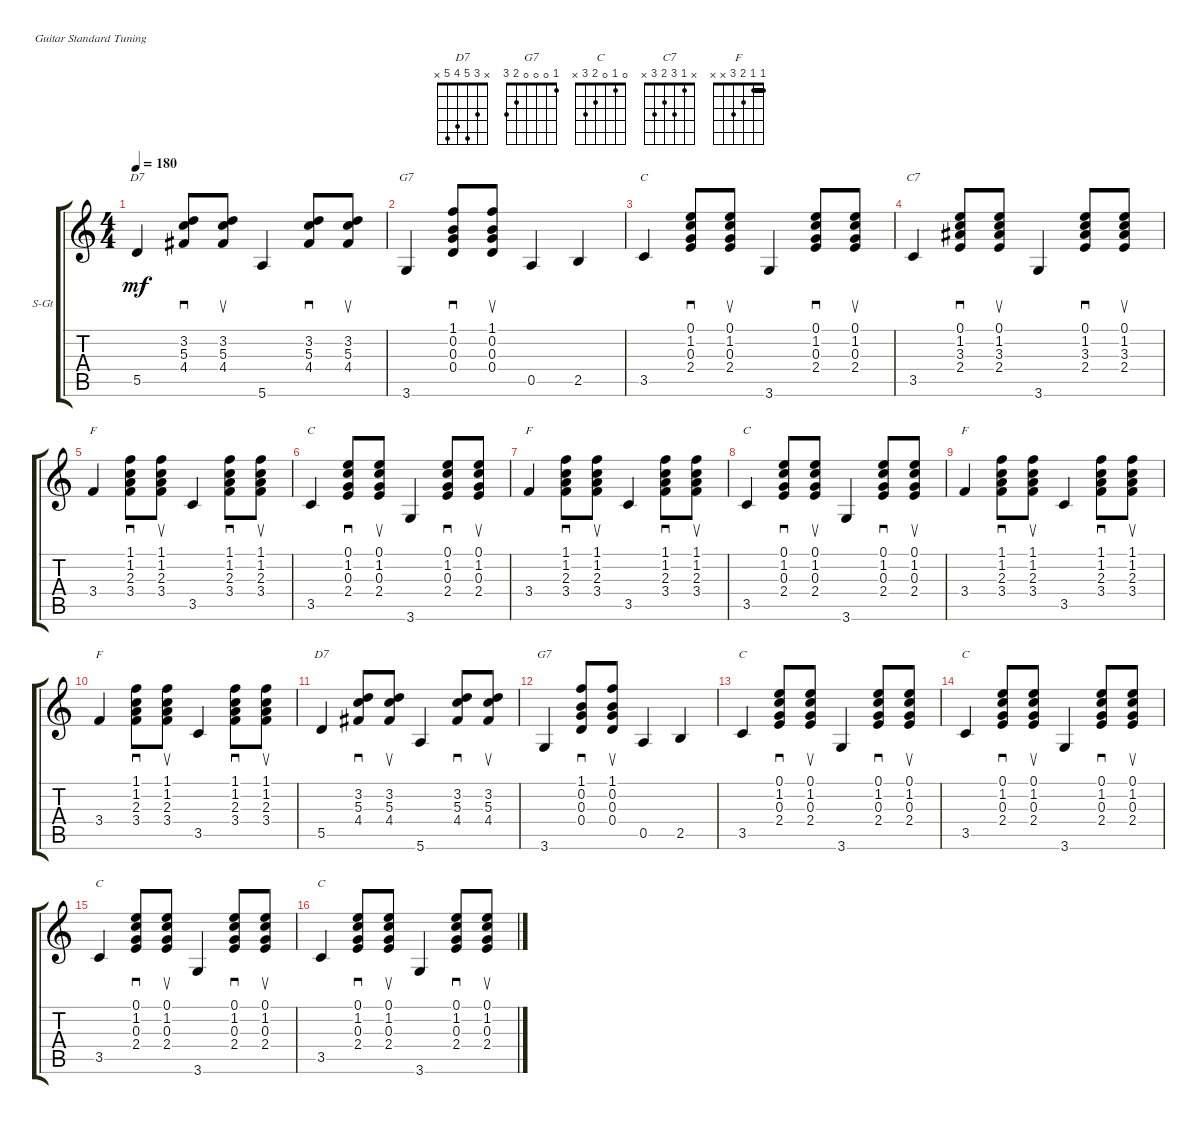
\defaultSystemsLayout 4
\bracketExtendMode groupsimilarinstruments
\firstSystemTrackNameOrientation horizontal
\otherSystemsTrackNameOrientation horizontal
\track ("Steel Guitar" "S-Gt") {solo instrument acousticguitarsteel}
\staff {score tabs}
\tuning (E4 B3 G3 D3 A2 E2)
\chord ("D7" x 3 5 4 5 x)
\chord ("G7" 1 0 0 0 2 3)
\chord ("C" 0 1 0 2 3 x)
\chord ("C7" x 1 3 2 3 x)
\chord ("F" 1 1 2 3 x x) {barre 1}
\ts (4 4)
\tempo 180
\clef g2
\ks c
5.5.4{ch "D7" dy mf} (4.4 5.3 3.2).8{sd} (3.2 5.3 4.4).8{su} 5.6.4 (4.4 5.3 3.2).8{sd} (4.4 5.3 3.2).8{su} |
3.6.4{ch "G7"} (1.1 0.2 0.3 0.4).8{sd} (0.4 0.3 0.2 1.1).8{su} 0.5.4 2.5.4 |
3.5.4{ch "C"} (0.1 1.2 0.3 2.4).8{sd} (2.4 0.3 1.2 0.1).8{su} 3.6.4 (2.4 0.3 1.2 0.1).8{sd} (2.4 0.3 1.2 0.1).8{su} |
3.5.4{ch "C7"} (0.1 1.2 3.3 2.4).8{sd} (2.4 3.3 1.2 0.1).8{su} 3.6.4 (2.4 3.3 1.2 0.1).8{sd} (2.4 3.3 1.2 0.1).8{su} |
3.4.4{ch "F"} (3.4 2.3 1.2 1.1).8{sd} (3.4 2.3 1.2 1.1).8{su} 3.5.4 (3.4 2.3 1.2 1.1).8{sd} (3.4 2.3 1.2 1.1).8{su} |
3.5.4{ch "C"} (0.1 1.2 0.3 2.4).8{sd} (2.4 0.3 1.2 0.1).8{su} 3.6.4 (2.4 0.3 1.2 0.1).8{sd} (2.4 0.3 1.2 0.1).8{su} |
3.4.4{ch "F"} (3.4 2.3 1.2 1.1).8{sd} (3.4 2.3 1.2 1.1).8{su} 3.5.4 (3.4 2.3 1.2 1.1).8{sd} (3.4 2.3 1.2 1.1).8{su} |
3.5.4{ch "C"} (0.1 1.2 0.3 2.4).8{sd} (2.4 0.3 1.2 0.1).8{su} 3.6.4 (2.4 0.3 1.2 0.1).8{sd} (2.4 0.3 1.2 0.1).8{su} |
3.4.4{ch "F"} (3.4 2.3 1.2 1.1).8{sd} (3.4 2.3 1.2 1.1).8{su} 3.5.4 (3.4 2.3 1.2 1.1).8{sd} (3.4 2.3 1.2 1.1).8{su} |
3.4.4{ch "F"} (3.4 2.3 1.2 1.1).8{sd} (3.4 2.3 1.2 1.1).8{su} 3.5.4 (3.4 2.3 1.2 1.1).8{sd} (3.4 2.3 1.2 1.1).8{su} |
5.5.4{ch "D7"} (4.4 5.3 3.2).8{sd} (3.2 5.3 4.4).8{su} 5.6.4 (4.4 5.3 3.2).8{sd} (4.4 5.3 3.2).8{su} |
3.6.4{ch "G7"} (1.1 0.2 0.3 0.4).8{sd} (0.4 0.3 0.2 1.1).8{su} 0.5.4 2.5.4 |
3.5.4{ch "C"} (0.1 1.2 0.3 2.4).8{sd} (2.4 0.3 1.2 0.1).8{su} 3.6.4 (2.4 0.3 1.2 0.1).8{sd} (2.4 0.3 1.2 0.1).8{su} |
3.5.4{ch "C"} (0.1 1.2 0.3 2.4).8{sd} (2.4 0.3 1.2 0.1).8{su} 3.6.4 (2.4 0.3 1.2 0.1).8{sd} (2.4 0.3 1.2 0.1).8{su} |
3.5.4{ch "C"} (0.1 1.2 0.3 2.4).8{sd} (2.4 0.3 1.2 0.1).8{su} 3.6.4 (2.4 0.3 1.2 0.1).8{sd} (2.4 0.3 1.2 0.1).8{su} |
3.5.4{ch "C"} (0.1 1.2 0.3 2.4).8{sd} (2.4 0.3 1.2 0.1).8{su} 3.6.4 (2.4 0.3 1.2 0.1).8{sd} (2.4 0.3 1.2 0.1).8{su}
